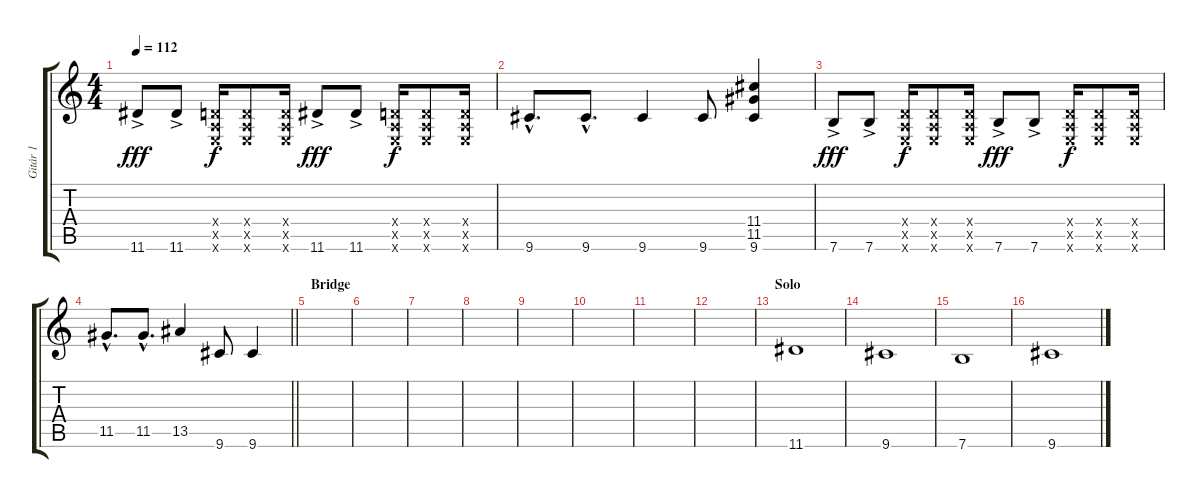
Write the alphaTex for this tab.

\track ("Gitár 1" "Gitár 1") {instrument distortionguitar}
\staff {score tabs}
\tuning (E4 B3 G3 D3 A2 E2) {hide}
\ts (4 4)
\tempo 112
\clef g2
\ks c
11.6{ac}.8{dy fff} 11.6{ac}.8 (0.4{x} 0.5{x} 0.6{x}).16{dy f} (0.4{x} 0.5{x} 0.6{x}).8 (0.4{x} 0.5{x} 0.6{x}).16 11.6{ac}.8{dy fff} 11.6{ac}.8 (0.4{x} 0.5{x} 0.6{x}).16{dy f} (0.4{x} 0.5{x} 0.6{x}).8 (0.4{x} 0.5{x} 0.6{x}).16 |
9.6{hac}.8{d} 9.6{hac}.8{d} 9.6.4 9.6.8 (11.4 11.5 9.6).4 |
7.6{ac}.8{dy fff} 7.6{ac}.8 (0.4{x} 0.5{x} 0.6{x}).16{dy f} (0.4{x} 0.5{x} 0.6{x}).8 (0.4{x} 0.5{x} 0.6{x}).16 7.6{ac}.8{dy fff} 7.6{ac}.8 (0.4{x} 0.5{x} 0.6{x}).16{dy f} (0.4{x} 0.5{x} 0.6{x}).8 (0.4{x} 0.5{x} 0.6{x}).16 |
\barLineRight lightlight
11.5{hac}.8{d} 11.5{hac}.8{d} 13.5.4 9.6.8 9.6.4 |
\section ("" "Bridge")
|
|
|
|
|
|
|
|
\section ("" "Solo")
11.6.1 |
9.6.1 |
7.6.1 |
9.6.1
